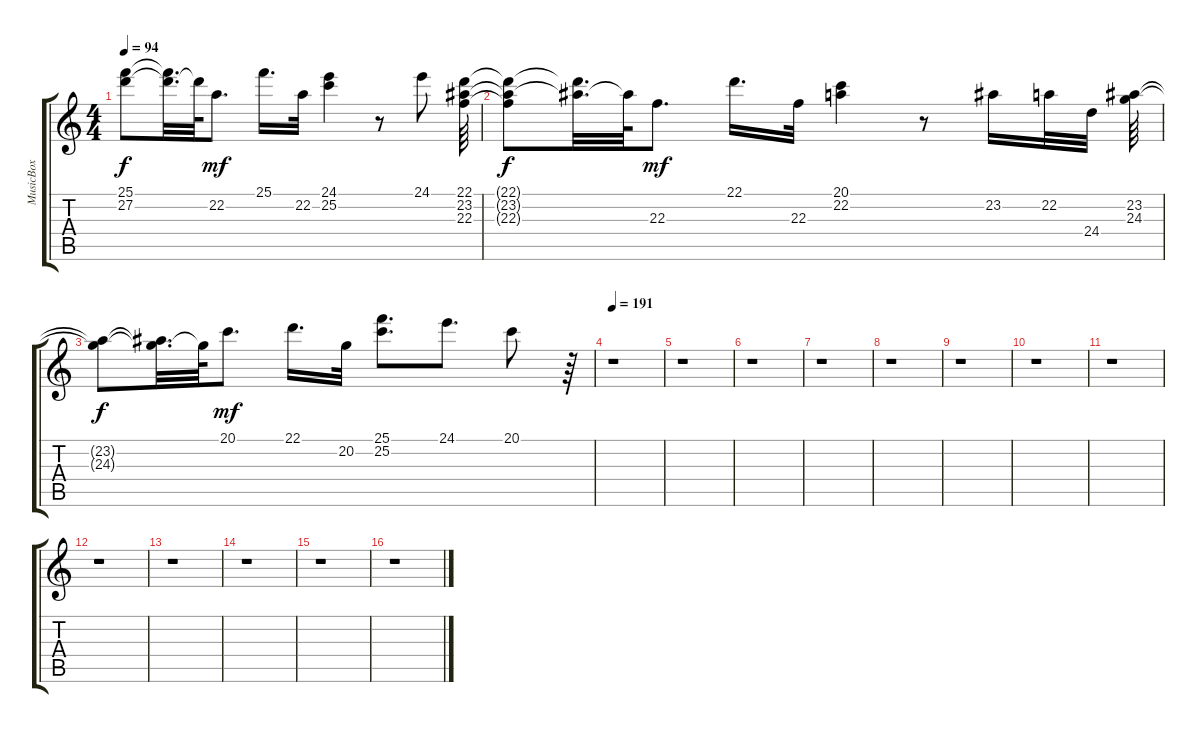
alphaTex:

\track ("MusicBox" "MusicBox") {instrument musicbox}
\staff {score tabs}
\tuning (E4 B3 G3 D3 A2 E2) {hide}
\ts (4 4)
\tempo 94
\clef g2
\ks c
(25.1{t} 27.2{t}).8{dy f} (25.1{t} 27.2{t}).32{d} 27.2{t}.64 22.2.8{d dy mf} 25.1.16{d} 22.2.32 (24.1 25.2).4 r.8 24.1.8 (22.1 23.2 22.3).64 |
(22.1{t} 23.2{t} 22.3{t}).8{dy f} (22.1{t} 23.2{t}).32{d} 23.2{t}.64 22.3.8{d dy mf} 22.1.16{d} 22.3.32 (20.1 22.2).4 r.8 23.2.16 22.2.32 24.4.32 (23.2 24.3).64 |
(23.2{t} 24.3{t}).8{dy f} (23.2{t} 24.3{t}).32{d} 24.3{t}.64 20.1.8{d dy mf} 22.1.16{d} 20.2.32 (25.1 25.2).8{d} 24.1.8{d} 20.1.8 r.64 |
\tempo 191
r.1 |
r.1 |
r.1 |
r.1 |
r.1 |
r.1 |
r.1 |
r.1 |
r.1 |
r.1 |
r.1 |
r.1 |
r.1
